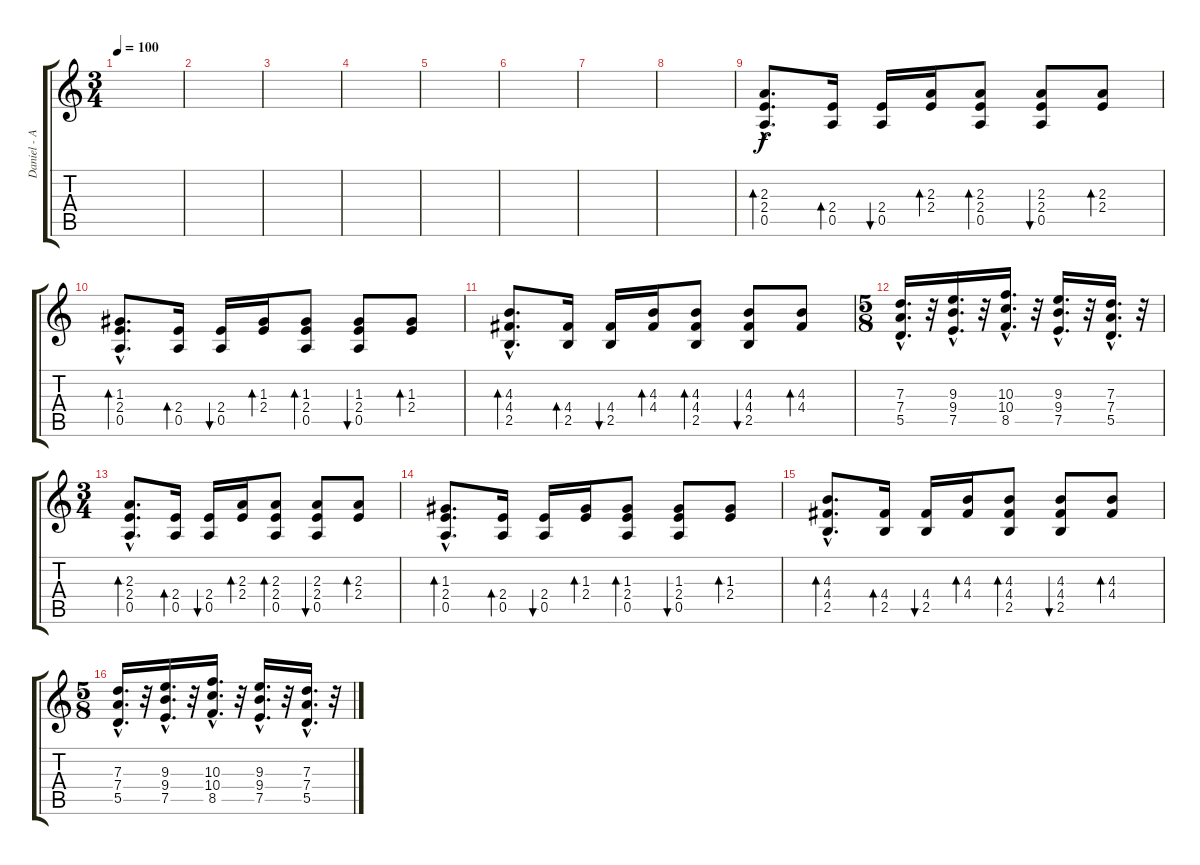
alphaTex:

\track ("Daniel - Acoustic" "Daniel - A") {instrument acousticguitarsteel}
\staff {score tabs}
\tuning (E4 B3 G3 D3 A2 E2) {hide}
\ts (3 4)
\tempo 100
\clef g2
\ks c
|
|
|
|
|
|
|
|
(2.3{hac} 2.4{hac} 0.5{hac}).8{d bd 240} (2.4 0.5).16{bd 240} (2.4 0.5).16{bu 240} (2.3 2.4).16{bd 240} (2.3 2.4 0.5).8{bd 240} (2.3 2.4 0.5).8{bu 240} (2.3 2.4).8{bd 240} |
(1.3{hac} 2.4{hac} 0.5{hac}).8{d bd 240} (2.4 0.5).16{bd 240} (2.4 0.5).16{bu 240} (1.3 2.4).16{bd 240} (1.3 2.4 0.5).8{bd 240} (1.3 2.4 0.5).8{bu 240} (1.3 2.4).8{bd 240} |
(4.3{hac} 4.4{hac} 2.5{hac}).8{d bd 240} (4.4 2.5).16{bd 240} (4.4 2.5).16{bu 240} (4.3 4.4).16{bd 240} (4.3 4.4 2.5).8{bd 240} (4.3 4.4 2.5).8{bu 240} (4.3 4.4).8{bd 240} |
\ts (5 8)
(7.3{hac} 7.4{hac} 5.5{hac}).16{d} r.32 (9.3{hac} 9.4{hac} 7.5{hac}).16{d} r.32 (10.3{hac} 10.4{hac} 8.5{hac}).16{d} r.32 (9.3{hac} 9.4{hac} 7.5{hac}).16{d} r.32 (7.3{hac} 7.4{hac} 5.5{hac}).16{d} r.32 |
\ts (3 4)
(2.3{hac} 2.4{hac} 0.5{hac}).8{d bd 240} (2.4 0.5).16{bd 240} (2.4 0.5).16{bu 240} (2.3 2.4).16{bd 240} (2.3 2.4 0.5).8{bd 240} (2.3 2.4 0.5).8{bu 240} (2.3 2.4).8{bd 240} |
(1.3{hac} 2.4{hac} 0.5{hac}).8{d bd 240} (2.4 0.5).16{bd 240} (2.4 0.5).16{bu 240} (1.3 2.4).16{bd 240} (1.3 2.4 0.5).8{bd 240} (1.3 2.4 0.5).8{bu 240} (1.3 2.4).8{bd 240} |
(4.3{hac} 4.4{hac} 2.5{hac}).8{d bd 240} (4.4 2.5).16{bd 240} (4.4 2.5).16{bu 240} (4.3 4.4).16{bd 240} (4.3 4.4 2.5).8{bd 240} (4.3 4.4 2.5).8{bu 240} (4.3 4.4).8{bd 240} |
\ts (5 8)
(7.3{hac} 7.4{hac} 5.5{hac}).16{d} r.32 (9.3{hac} 9.4{hac} 7.5{hac}).16{d} r.32 (10.3{hac} 10.4{hac} 8.5{hac}).16{d} r.32 (9.3{hac} 9.4{hac} 7.5{hac}).16{d} r.32 (7.3{hac} 7.4{hac} 5.5{hac}).16{d} r.32
